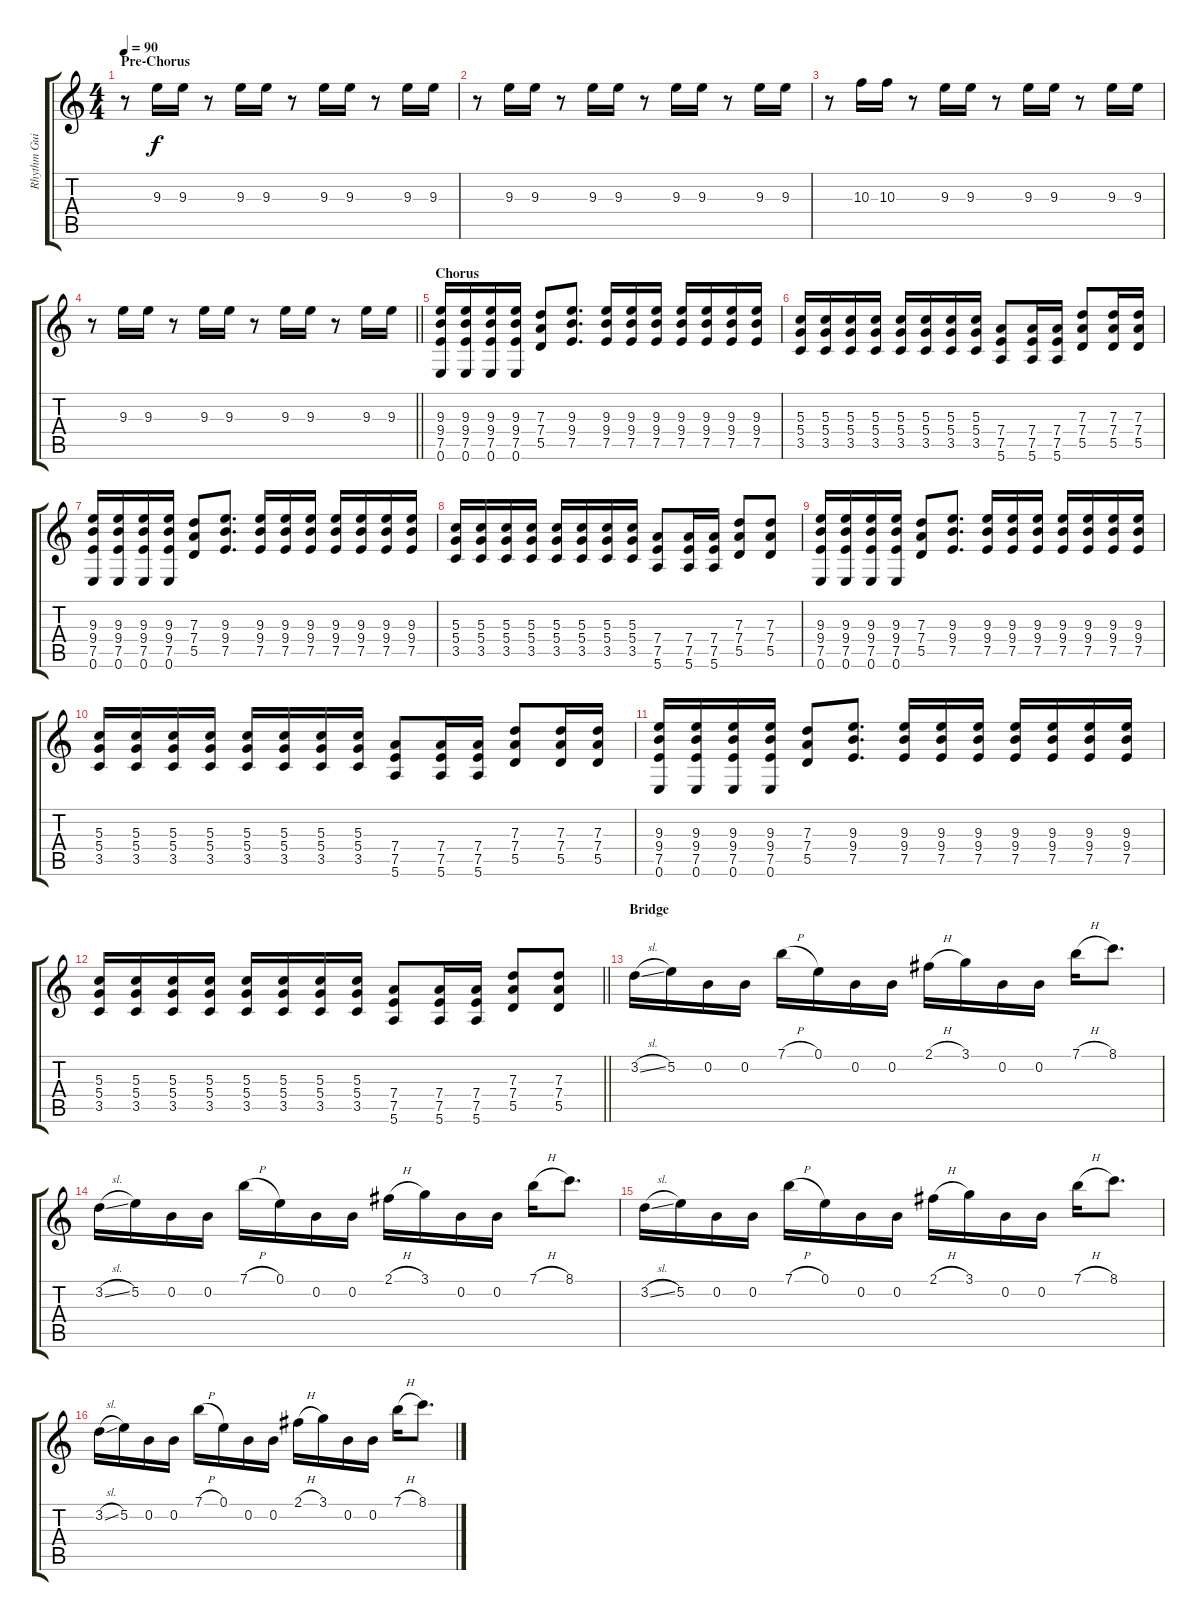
\track ("Rhythm Guitar" "Rhythm Gui") {instrument distortionguitar}
\staff {score tabs}
\tuning (E4 B3 G3 D3 A2 E2) {hide}
\ts (4 4)
\section ("" "Pre-Chorus")
\tempo 90
\clef g2
\ks c
r.8{dy f} 9.3.16 9.3.16 r.8 9.3.16 9.3.16 r.8 9.3.16 9.3.16 r.8 9.3.16 9.3.16 |
r.8 9.3.16 9.3.16 r.8 9.3.16 9.3.16 r.8 9.3.16 9.3.16 r.8 9.3.16 9.3.16 |
r.8 10.3.16 10.3.16 r.8 9.3.16 9.3.16 r.8 9.3.16 9.3.16 r.8 9.3.16 9.3.16 |
\barLineRight lightlight
r.8 9.3.16 9.3.16 r.8 9.3.16 9.3.16 r.8 9.3.16 9.3.16 r.8 9.3.16 9.3.16 |
\section ("" "Chorus")
(9.3 9.4 7.5 0.6).16 (9.3 9.4 7.5 0.6).16 (9.3 9.4 7.5 0.6).16 (9.3 9.4 7.5 0.6).16 (7.3 7.4 5.5).8 (9.3 9.4 7.5).8{d} (9.3 9.4 7.5).16 (9.3 9.4 7.5).16 (9.3 9.4 7.5).16 (9.3 9.4 7.5).16 (9.3 9.4 7.5).16 (9.3 9.4 7.5).16 (9.3 9.4 7.5).16 |
(5.3 5.4 3.5).16 (5.3 5.4 3.5).16 (5.3 5.4 3.5).16 (5.3 5.4 3.5).16 (5.3 5.4 3.5).16 (5.3 5.4 3.5).16 (5.3 5.4 3.5).16 (5.3 5.4 3.5).16 (7.4 7.5 5.6).8 (7.4 7.5 5.6).16 (7.4 7.5 5.6).16 (7.3 7.4 5.5).8 (7.3 7.4 5.5).16 (7.3 7.4 5.5).16 |
(9.3 9.4 7.5 0.6).16 (9.3 9.4 7.5 0.6).16 (9.3 9.4 7.5 0.6).16 (9.3 9.4 7.5 0.6).16 (7.3 7.4 5.5).8 (9.3 9.4 7.5).8{d} (9.3 9.4 7.5).16 (9.3 9.4 7.5).16 (9.3 9.4 7.5).16 (9.3 9.4 7.5).16 (9.3 9.4 7.5).16 (9.3 9.4 7.5).16 (9.3 9.4 7.5).16 |
(5.3 5.4 3.5).16 (5.3 5.4 3.5).16 (5.3 5.4 3.5).16 (5.3 5.4 3.5).16 (5.3 5.4 3.5).16 (5.3 5.4 3.5).16 (5.3 5.4 3.5).16 (5.3 5.4 3.5).16 (7.4 7.5 5.6).8 (7.4 7.5 5.6).16 (7.4 7.5 5.6).16 (7.3 7.4 5.5).8 (7.3 7.4 5.5).8 |
(9.3 9.4 7.5 0.6).16 (9.3 9.4 7.5 0.6).16 (9.3 9.4 7.5 0.6).16 (9.3 9.4 7.5 0.6).16 (7.3 7.4 5.5).8 (9.3 9.4 7.5).8{d} (9.3 9.4 7.5).16 (9.3 9.4 7.5).16 (9.3 9.4 7.5).16 (9.3 9.4 7.5).16 (9.3 9.4 7.5).16 (9.3 9.4 7.5).16 (9.3 9.4 7.5).16 |
(5.3 5.4 3.5).16 (5.3 5.4 3.5).16 (5.3 5.4 3.5).16 (5.3 5.4 3.5).16 (5.3 5.4 3.5).16 (5.3 5.4 3.5).16 (5.3 5.4 3.5).16 (5.3 5.4 3.5).16 (7.4 7.5 5.6).8 (7.4 7.5 5.6).16 (7.4 7.5 5.6).16 (7.3 7.4 5.5).8 (7.3 7.4 5.5).16 (7.3 7.4 5.5).16 |
(9.3 9.4 7.5 0.6).16 (9.3 9.4 7.5 0.6).16 (9.3 9.4 7.5 0.6).16 (9.3 9.4 7.5 0.6).16 (7.3 7.4 5.5).8 (9.3 9.4 7.5).8{d} (9.3 9.4 7.5).16 (9.3 9.4 7.5).16 (9.3 9.4 7.5).16 (9.3 9.4 7.5).16 (9.3 9.4 7.5).16 (9.3 9.4 7.5).16 (9.3 9.4 7.5).16 |
\barLineRight lightlight
(5.3 5.4 3.5).16 (5.3 5.4 3.5).16 (5.3 5.4 3.5).16 (5.3 5.4 3.5).16 (5.3 5.4 3.5).16 (5.3 5.4 3.5).16 (5.3 5.4 3.5).16 (5.3 5.4 3.5).16 (7.4 7.5 5.6).8 (7.4 7.5 5.6).16 (7.4 7.5 5.6).16 (7.3 7.4 5.5).8 (7.3 7.4 5.5).8 |
\section ("" "Bridge")
3.2{sl}.16{instrument electricguitarclean} 5.2.16 0.2.16 0.2.16 7.1{h}.16 0.1.16 0.2.16 0.2.16 2.1{h}.16 3.1.16 0.2.16 0.2.16 7.1{h}.16 8.1.8{d} |
3.2{sl}.16 5.2.16 0.2.16 0.2.16 7.1{h}.16 0.1.16 0.2.16 0.2.16 2.1{h}.16 3.1.16 0.2.16 0.2.16 7.1{h}.16 8.1.8{d} |
3.2{sl}.16 5.2.16 0.2.16 0.2.16 7.1{h}.16 0.1.16 0.2.16 0.2.16 2.1{h}.16 3.1.16 0.2.16 0.2.16 7.1{h}.16 8.1.8{d} |
3.2{sl}.16 5.2.16 0.2.16 0.2.16 7.1{h}.16 0.1.16 0.2.16 0.2.16 2.1{h}.16 3.1.16 0.2.16 0.2.16 7.1{h}.16 8.1.8{d}
